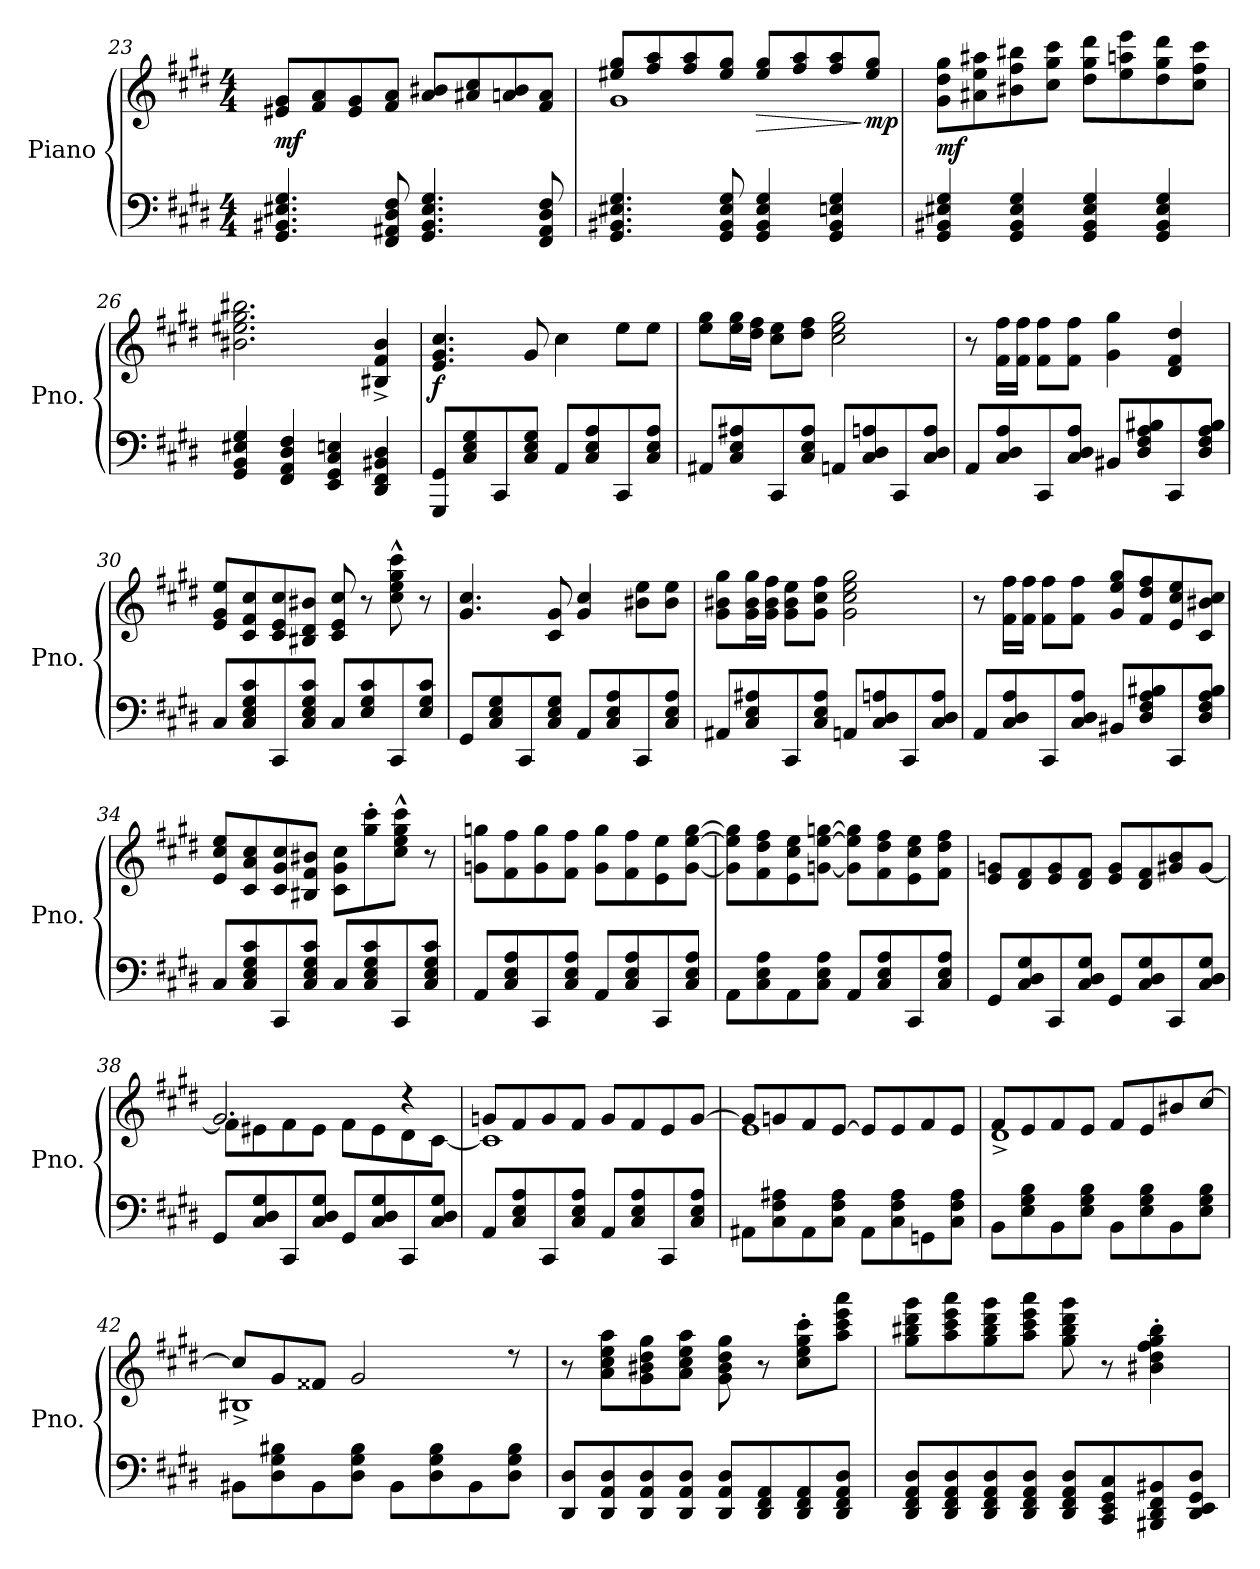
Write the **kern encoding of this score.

**kern	**kern	**dynam
*part1	*part1	*part1
*staff2	*staff1	*staff1/2
*I"Piano	*	*
*I'Pno.	*	*
!!LO:LB:g=z
*clefF4	*clefG2	*
*k[f#c#g#d#]	*k[f#c#g#d#]	*
*M4/4	*M4/4	*
=23	=23	=23
!	!	!LO:DY:b
4.GG#/ 4.BB#X/ 4.E#X/ 4.G#/	8e#X/ 8g#/L	mf
.	8f#/ 8a/	.
.	8e#/ 8g#/	.
8FF#/ 8AA#X/ 8D#/ 8F#/	8f#/ 8a/J	.
4.GG#/ 4.BB#/ 4.E#/ 4.G#/	8a/ 8b#X/L	.
.	8a#X/ 8cc#/	.
.	8an/ 8b#/	.
8FF#/ 8AA#/ 8D#/ 8F#/	8f#/ 8a/J	.
=24	=24	=24
*	*^	*
4.GG#/ 4.BB#X/ 4.E#X/ 4.G#/	8ee#X/ 8gg#/L	1g#	.
.	8ff#/ 8aa/	.	.
.	8ff#/ 8aa/	.	.
8GG#/ 8BB#/ 8E#/ 8G#/	8ee#/ 8gg#/J	.	.
!	!	!	!LO:HP:b
4GG#/ 4BB#/ 4E#/ 4G#/	8ee#/ 8gg#/L	.	>
.	8ff#/ 8aa/	.	.
4GG#/ 4BB#/ 4En/ 4G#/	8ff#/ 8aa/	.	.
!	!	!	!LO:DY:n=1:b
.	8ee#/ 8gg#/J	.	] mp
*	*v	*v	*
=25	=25	=25
!	!	!LO:DY:b
4GG#/ 4BB#X/ 4E#X/ 4G#/	8g#\ 8dd#\ 8gg#\L	mf
.	8a#X\ 8ee\ 8aa#X\	.
4GG#/ 4BB#/ 4E#/ 4G#/	8b#X\ 8ff#\ 8bb#X\	.
.	8cc#\ 8gg#\ 8ccc#\J	.
4GG#/ 4BB#/ 4E#/ 4G#/	8dd#\ 8gg#\ 8ddd#\L	.
.	8ee\ 8aan\ 8eee\	.
4GG#/ 4BB#/ 4E#/ 4G#/	8dd#\ 8gg#\ 8ddd#\	.
.	8cc#\ 8ff#\ 8ccc#\J	.
!!LO:LB:g=z
=26	=26	=26
4GG#/ 4BB/ 4E#X/ 4G#/	2.b#X\ 2.ee#X\ 2.gg#\ 2.bb#X\	.
4FF#/ 4AA/ 4D#/ 4F#/	.	.
4EE/ 4GG#/ 4C#/ 4En/	.	.
4DD#/ 4FF#/ 4BB#X/ 4D#/	4B#X/^ 4f#/^ 4b#/^	.
=27	=27	=27
!	!	!LO:DY:b
8GGG#/ 8GG#/L	4.e/ 4.g#/ 4.cc#/	f
8C#/ 8E/ 8G#/	.	.
8CC#/	.	.
8C#/ 8E/ 8G#/J	8g#/	.
8AA/L	4cc#\	.
8C#/ 8E/ 8A/	.	.
8CC#/	8ee\L	.
8C#/ 8E/ 8A/J	8ee\J	.
=28	=28	=28
8AA#X/L	8ee\ 8gg#\L	.
8C#/ 8E/ 8A#X/	16ee\ 16gg#\L	.
.	16dd#\ 16ff#\JJ	.
8CC#/	8cc#\ 8ee\L	.
8C#/ 8E/ 8A#/J	8dd#\ 8ff#\J	.
8AAn/L	2cc#\ 2ee\ 2gg#\	.
8C#/ 8D#/ 8An/	.	.
8CC#/	.	.
8C#/ 8D#/ 8A/J	.	.
=29	=29	=29
8AA/L	8r	.
8C#/ 8D#/ 8A/	16f#\ 16ff#\LL	.
.	16f#\ 16ff#\JJ	.
8CC#/	8f#\ 8ff#\L	.
8C#/ 8D#/ 8A/J	8f#\ 8ff#\J	.
8BB#X/L	4g#\ 4gg#\	.
8D#/ 8F#/ 8A/ 8B#X/	.	.
8CC#/	4d#/ 4f#/ 4dd#/	.
8D#/ 8F#/ 8A/ 8B#/J	.	.
!!LO:LB:g=z
=30	=30	=30
8C#/L	8e/ 8g#/ 8ee/L	.
8C#/ 8E/ 8G#/ 8c#/	8c#/ 8f#/ 8cc#/	.
8CC#/	8c#/ 8e/ 8cc#/	.
8C#/ 8E/ 8G#/ 8c#/J	8B#X/ 8d#/ 8b#X/J	.
8C#/L	8c#/ 8e/ 8cc#/	.
8E/ 8G#/ 8c#/	8r	.
8CC#/	8cc#\^^ 8ee\^^ 8gg#\^^ 8ccc#\^^	.
8E/ 8G#/ 8c#/J	8r	.
=31	=31	=31
8GG#/L	4.g#/ 4.cc#/	.
8C#/ 8E/ 8G#/	.	.
8CC#/	.	.
8C#/ 8E/ 8G#/J	8c#/ 8g#/	.
8AA/L	4g#/ 4cc#/	.
8C#/ 8E/ 8A/	.	.
8CC#/	8b#X\ 8ee\L	.
8C#/ 8E/ 8A/J	8b#\ 8ee\J	.
=32	=32	=32
8AA#X/L	8g#\ 8b#X\ 8gg#\L	.
8C#/ 8E/ 8A#X/	16g#\ 16b#\ 16gg#\L	.
.	16g#\ 16b#\ 16ff#\JJ	.
8CC#/	8g#\ 8b#\ 8ee\L	.
8C#/ 8E/ 8A#/J	8g#\ 8cc#\ 8ff#\J	.
8AAn/L	2g#\ 2cc#\ 2ee\ 2gg#\	.
8C#/ 8D#/ 8An/	.	.
8CC#/	.	.
8C#/ 8D#/ 8A/J	.	.
!!LO:PB:g=z
=33	=33	=33
8AA/L	8r	.
8C#/ 8D#/ 8A/	16f#\ 16ff#\LL	.
.	16f#\ 16ff#\JJ	.
8CC#/	8f#\ 8ff#\L	.
8C#/ 8D#/ 8A/J	8f#\ 8ff#\J	.
8BB#X/L	8g#/ 8ee/ 8gg#/L	.
8D#/ 8F#/ 8A/ 8B#X/	8f#/ 8dd#/ 8ff#/	.
8CC#/	8e/ 8cc#/ 8ee/	.
8D#/ 8F#/ 8A/ 8B#/J	8c#/ 8b#X/ 8cc#/J	.
=34	=34	=34
8C#/L	8e/ 8cc#/ 8ee/L	.
8C#/ 8E/ 8G#/ 8c#/	8c#/ 8a/ 8cc#/	.
8CC#/	8c#/ 8g#/ 8cc#/	.
8C#/ 8E/ 8G#/ 8c#/J	8B#X/ 8f#/ 8b#X/J	.
8C#/L	8c#\ 8g#\ 8cc#\L	.
8C#/ 8E/ 8G#/ 8c#/	8gg#\' 8ccc#\'	.
8CC#/	8cc#\^^ 8ee\^^ 8gg#\^^ 8ccc#\^^J	.
8C#/ 8E/ 8G#/ 8c#/J	8r	.
=35	=35	=35
8AA/L	8gn\ 8ggn\L	.
8C#/ 8E/ 8A/	8f#\ 8ff#\	.
8CC#/	8g\ 8gg\	.
8C#/ 8E/ 8A/J	8f#\ 8ff#\J	.
8AA/L	8g\ 8gg\L	.
8C#/ 8E/ 8A/	8f#\ 8ff#\	.
8CC#/	8e\ 8ee\	.
8C#/ 8E/ 8A/J	[8g\ [8ee\ [8gg\J	.
=36	=36	=36
8AA\L	8g\] 8ee\] 8gg\]L	.
8C#\ 8E\ 8A\	8f#\ 8dd#\ 8ff#\	.
8AA\	8e\ 8cc#\ 8ee\	.
8C#\ 8E\ 8A\J	[8gn\ [8ee\ [8ggn\J	.
8AA/L	8g\] 8ee\] 8gg\]L	.
8C#/ 8E/ 8A/	8f#\ 8dd#\ 8ff#\	.
8CC#/	8e\ 8cc#\ 8ee\	.
8C#/ 8E/ 8A/J	8f#\ 8dd#\ 8ff#\J	.
!!LO:LB:g=z
=37	=37	=37
8GG#/L	8e/ 8gn/L	.
8C#/ 8D#/ 8G#/	8d#/ 8f#/	.
8CC#/	8e/ 8g/	.
8C#/ 8D#/ 8G#/J	8d#/ 8f#/J	.
8GG#/L	8e/ 8g/L	.
8C#/ 8D#/ 8G#/	8d#/ 8f#/	.
8CC#/	8g#X/ 8b/	.
8C#/ 8D#/ 8G#/J	[8g#/J	.
=38	=38	=38
*	*^	*
8GG#/L	2.g#/]	8f#\L	.
8C#/ 8D#/ 8G#/	.	8e#X\	.
8CC#/	.	8f#\	.
8C#/ 8D#/ 8G#/J	.	8e#\J	.
8GG#/L	.	8f#\L	.
8C#/ 8D#/ 8G#/	.	8e#\	.
8CC#/	4r	8d#\	.
8C#/ 8D#/ 8G#/J	.	[8c#\J	.
=39	=39	=39	=39
8AA/L	8gn/L	1c#]	.
8C#/ 8E/ 8A/	8f#/	.	.
8CC#/	8g/	.	.
8C#/ 8E/ 8A/J	8f#/J	.	.
8AA/L	8g/L	.	.
8C#/ 8E/ 8A/	8f#/	.	.
8CC#/	8e/	.	.
8C#/ 8E/ 8A/J	[8g/J	.	.
=40	=40	=40	=40
8AA#X\L	8g/L]	1e	.
8C#\ 8F#\ 8A#X\	8gn/	.	.
8AA#\	8f#/	.	.
8C#\ 8F#\ 8A#\J	[8e/J	.	.
8AA#\L	8e/L]	.	.
8C#\ 8F#\ 8A#\	8e/	.	.
8GGn\	8f#/	.	.
8C#\ 8F#\ 8A#\J	8e/J	.	.
!!LO:LB:g=z	!!
=41	=41	=41	=41
8BB\L	8f#/L	1d#^	.
8E\ 8G#\ 8B\	8e/	.	.
8BB\	8f#/	.	.
8E\ 8G#\ 8B\J	8e/J	.	.
8BB\L	8f#/L	.	.
8E\ 8G#\ 8B\	8e/	.	.
8BB\	8b#X/	.	.
8E\ 8G#\ 8B\J	[8cc#/J	.	.
=42	=42	=42	=42
8BB#X\L	8cc#/L]	1B#X^	.
8D#\ 8G#\ 8B#X\	8g#/	.	.
8BB#\	8f##X/J	.	.
8D#\ 8G#\ 8B#\J	2g#/	.	.
8BB#\L	.	.	.
8D#\ 8G#\ 8B#\	.	.	.
8BB#\	.	.	.
8D#\ 8G#\ 8B#\J	8r	.	.
*	*v	*v	*
=43	=43	=43
8DD#/ 8D#/L	8r	.
8DD#/ 8AA/ 8D#/	8a\ 8cc#\ 8ee\ 8aa\L	.
8DD#/ 8AA/ 8D#/	8g#\ 8b#X\ 8dd#\ 8gg#\	.
8DD#/ 8AA/ 8D#/J	8a\ 8cc#\ 8ee\ 8aa\J	.
8DD#/ 8AA/ 8D#/L	8g#\ 8b#\ 8dd#\ 8gg#\	.
8DD#/ 8FF#/ 8AA/	8r	.
8DD#/ 8FF#/ 8AA/	8cc#\' 8ee\' 8gg#\' 8ccc#\'L	.
8DD#/ 8FF#/ 8AA/ 8D#/J	8aa\ 8ccc#\ 8eee\ 8aaa\J	.
=44	=44	=44
8DD#/ 8FF#/ 8AA/ 8D#/L	8gg#\ 8bb#X\ 8ddd#\ 8ggg#\L	.
8DD#/ 8FF#/ 8AA/ 8D#/	8aa\ 8ccc#\ 8eee\ 8aaa\	.
8DD#/ 8FF#/ 8AA/ 8D#/	8gg#\ 8bb#\ 8ddd#\ 8ggg#\	.
8DD#/ 8FF#/ 8AA/ 8D#/J	8aa\ 8ccc#\ 8eee\ 8aaa\J	.
8DD#/ 8FF#/ 8AA/ 8D#/L	8gg#\ 8bb#\ 8ddd#\ 8ggg#\	.
8CC#/ 8EE/ 8GG#/ 8C#/	8r	.
8BBB#X/ 8DD#/ 8FF#/ 8BB#X/	4b#X\' 4dd#\' 4ff#\' 4gg#\' 4bb#\'	.
8DD#/ 8EE/ 8GG#/ 8D#/J	.	.
=	=	=
*-	*-	*-
